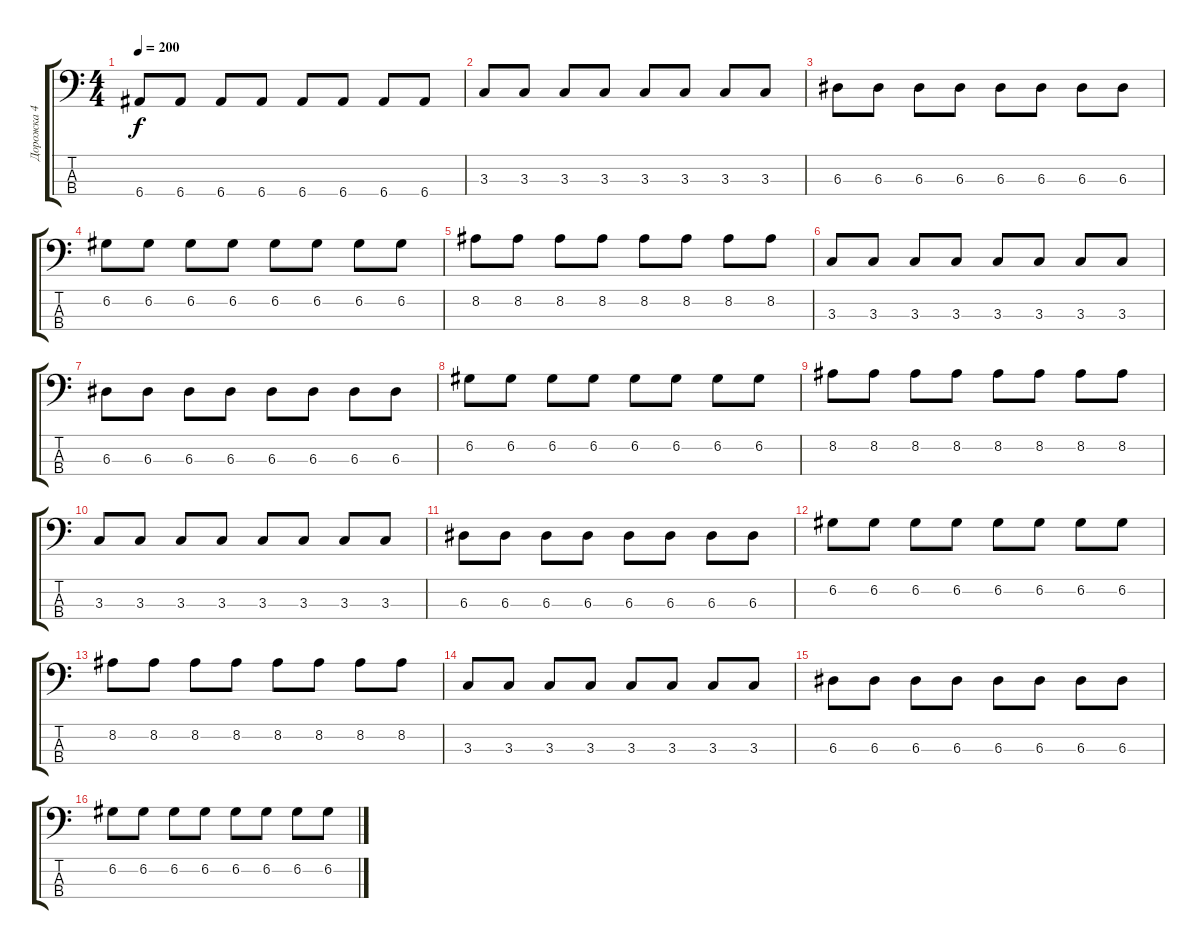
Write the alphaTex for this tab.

\track ("Дорожка 4" "Дорожка 4") {instrument electricbassfinger}
\staff {score tabs}
\tuning (G2 D2 A1 E1) {hide}
\ts (4 4)
\tempo 200
\clef f4
\ks c
6.4.8{dy f} 6.4.8 6.4.8 6.4.8 6.4.8 6.4.8 6.4.8 6.4.8 |
3.3.8 3.3.8 3.3.8 3.3.8 3.3.8 3.3.8 3.3.8 3.3.8 |
6.3.8 6.3.8 6.3.8 6.3.8 6.3.8 6.3.8 6.3.8 6.3.8 |
6.2.8 6.2.8 6.2.8 6.2.8 6.2.8 6.2.8 6.2.8 6.2.8 |
8.2.8 8.2.8 8.2.8 8.2.8 8.2.8 8.2.8 8.2.8 8.2.8 |
3.3.8 3.3.8 3.3.8 3.3.8 3.3.8 3.3.8 3.3.8 3.3.8 |
6.3.8 6.3.8 6.3.8 6.3.8 6.3.8 6.3.8 6.3.8 6.3.8 |
6.2.8 6.2.8 6.2.8 6.2.8 6.2.8 6.2.8 6.2.8 6.2.8 |
8.2.8 8.2.8 8.2.8 8.2.8 8.2.8 8.2.8 8.2.8 8.2.8 |
3.3.8 3.3.8 3.3.8 3.3.8 3.3.8 3.3.8 3.3.8 3.3.8 |
6.3.8 6.3.8 6.3.8 6.3.8 6.3.8 6.3.8 6.3.8 6.3.8 |
6.2.8 6.2.8 6.2.8 6.2.8 6.2.8 6.2.8 6.2.8 6.2.8 |
8.2.8 8.2.8 8.2.8 8.2.8 8.2.8 8.2.8 8.2.8 8.2.8 |
3.3.8 3.3.8 3.3.8 3.3.8 3.3.8 3.3.8 3.3.8 3.3.8 |
6.3.8 6.3.8 6.3.8 6.3.8 6.3.8 6.3.8 6.3.8 6.3.8 |
6.2.8 6.2.8 6.2.8 6.2.8 6.2.8 6.2.8 6.2.8 6.2.8
